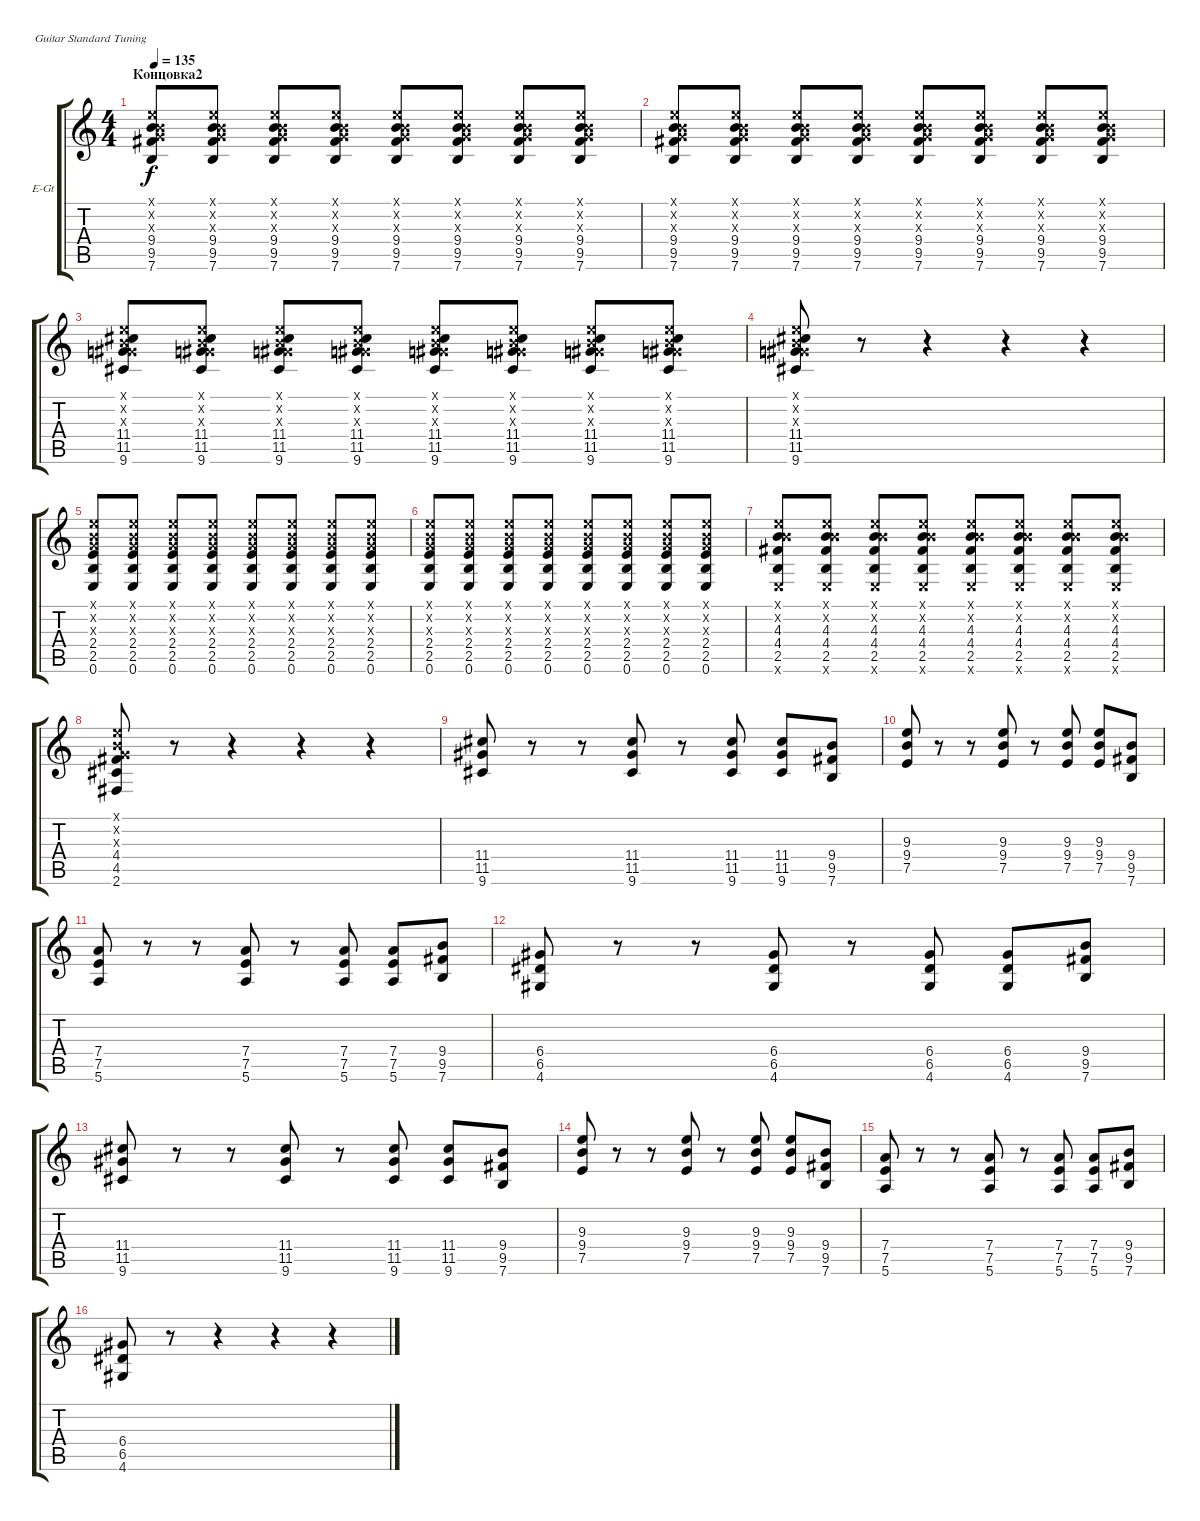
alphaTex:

\defaultSystemsLayout 4
\bracketExtendMode groupsimilarinstruments
\firstSystemTrackNameOrientation horizontal
\otherSystemsTrackNameOrientation horizontal
\track ("Electric Guitar" "E-Gt") {instrument distortionguitar}
\staff {score tabs}
\tuning (E4 B3 G3 D3 A2 E2)
\ts (4 4)
\section ("" "Концовка2")
\tempo 135
\clef g2
\ks c
(7.6 9.5 9.4 0.3{x} 0.2{x} 0.1{x}).8{dy f} (7.6 9.5 9.4 0.3{x} 0.2{x} 0.1{x}).8 (7.6 9.5 9.4 0.3{x} 0.2{x} 0.1{x}).8 (7.6 9.5 9.4 0.3{x} 0.2{x} 0.1{x}).8 (7.6 9.5 9.4 0.3{x} 0.2{x} 0.1{x}).8 (7.6 9.5 9.4 0.3{x} 0.2{x} 0.1{x}).8 (7.6 9.5 9.4 0.3{x} 0.2{x} 0.1{x}).8 (7.6 9.5 9.4 0.3{x} 0.2{x} 0.1{x}).8 |
(7.6 9.5 9.4 0.3{x} 0.2{x} 0.1{x}).8 (7.6 9.5 9.4 0.3{x} 0.2{x} 0.1{x}).8 (7.6 9.5 9.4 0.3{x} 0.2{x} 0.1{x}).8 (7.6 9.5 9.4 0.3{x} 0.2{x} 0.1{x}).8 (7.6 9.5 9.4 0.3{x} 0.2{x} 0.1{x}).8 (7.6 9.5 9.4 0.3{x} 0.2{x} 0.1{x}).8 (7.6 9.5 9.4 0.3{x} 0.2{x} 0.1{x}).8 (7.6 9.5 9.4 0.3{x} 0.2{x} 0.1{x}).8 |
(9.6 11.5 11.4 0.3{x} 0.2{x} 0.1{x}).8 (9.6 11.5 11.4 0.3{x} 0.2{x} 0.1{x}).8 (9.6 11.5 11.4 0.3{x} 0.2{x} 0.1{x}).8 (9.6 11.5 11.4 0.3{x} 0.2{x} 0.1{x}).8 (9.6 11.5 11.4 0.3{x} 0.2{x} 0.1{x}).8 (9.6 11.5 11.4 0.3{x} 0.2{x} 0.1{x}).8 (9.6 11.5 11.4 0.3{x} 0.2{x} 0.1{x}).8 (9.6 11.5 11.4 0.3{x} 0.2{x} 0.1{x}).8 |
(9.6 11.5 11.4 0.3{x} 0.2{x} 0.1{x}).8 r.8 r.4 r.4 r.4 |
(0.6 2.5 2.4 0.3{x} 0.2{x} 0.1{x}).8 (0.6 2.5 2.4 0.3{x} 0.2{x} 0.1{x}).8 (0.6 2.5 2.4 0.3{x} 0.2{x} 0.1{x}).8 (0.6 2.5 2.4 0.3{x} 0.2{x} 0.1{x}).8 (0.6 2.5 2.4 0.3{x} 0.2{x} 0.1{x}).8 (0.6 2.5 2.4 0.3{x} 0.2{x} 0.1{x}).8 (0.6 2.5 2.4 0.3{x} 0.2{x} 0.1{x}).8 (0.6 2.5 2.4 0.3{x} 0.2{x} 0.1{x}).8 |
(0.6 2.5 2.4 0.3{x} 0.2{x} 0.1{x}).8 (0.6 2.5 2.4 0.3{x} 0.2{x} 0.1{x}).8 (0.6 2.5 2.4 0.3{x} 0.2{x} 0.1{x}).8 (0.6 2.5 2.4 0.3{x} 0.2{x} 0.1{x}).8 (0.6 2.5 2.4 0.3{x} 0.2{x} 0.1{x}).8 (0.6 2.5 2.4 0.3{x} 0.2{x} 0.1{x}).8 (0.6 2.5 2.4 0.3{x} 0.2{x} 0.1{x}).8 (0.6 2.5 2.4 0.3{x} 0.2{x} 0.1{x}).8 |
(2.5 4.4 4.3 0.6{x} 0.2{x} 0.1{x}).8 (2.5 4.4 4.3 0.6{x} 0.2{x} 0.1{x}).8 (2.5 4.4 4.3 0.6{x} 0.2{x} 0.1{x}).8 (2.5 4.4 4.3 0.6{x} 0.2{x} 0.1{x}).8 (2.5 4.4 4.3 0.6{x} 0.2{x} 0.1{x}).8 (2.5 4.4 4.3 0.6{x} 0.2{x} 0.1{x}).8 (2.5 4.4 4.3 0.6{x} 0.2{x} 0.1{x}).8 (2.5 4.4 4.3 0.6{x} 0.2{x} 0.1{x}).8 |
(2.6 4.5 4.4 0.3{x} 0.2{x} 0.1{x}).8 r.8 r.4 r.4 r.4 |
(9.6 11.5 11.4).8 r.8 r.8 (9.6 11.5 11.4).8 r.8 (9.6 11.5 11.4).8 (9.6 11.5 11.4).8 (7.6 9.5 9.4).8 |
(7.5 9.4 9.3).8 r.8 r.8 (7.5 9.4 9.3).8 r.8 (7.5 9.4 9.3).8 (7.5 9.4 9.3).8 (7.6 9.5 9.4).8 |
(5.6 7.5 7.4).8 r.8 r.8 (5.6 7.5 7.4).8 r.8 (5.6 7.5 7.4).8 (5.6 7.5 7.4).8 (7.6 9.5 9.4).8 |
(4.6 6.5 6.4).8 r.8 r.8 (4.6 6.5 6.4).8 r.8 (4.6 6.5 6.4).8 (4.6 6.5 6.4).8 (7.6 9.5 9.4).8 |
(9.6 11.5 11.4).8 r.8 r.8 (9.6 11.5 11.4).8 r.8 (9.6 11.5 11.4).8 (9.6 11.5 11.4).8 (7.6 9.5 9.4).8 |
(7.5 9.4 9.3).8 r.8 r.8 (7.5 9.4 9.3).8 r.8 (7.5 9.4 9.3).8 (7.5 9.4 9.3).8 (7.6 9.5 9.4).8 |
(5.6 7.5 7.4).8 r.8 r.8 (5.6 7.5 7.4).8 r.8 (5.6 7.5 7.4).8 (5.6 7.5 7.4).8 (7.6 9.5 9.4).8 |
(4.6 6.5 6.4).8 r.8 r.4 r.4 r.4
